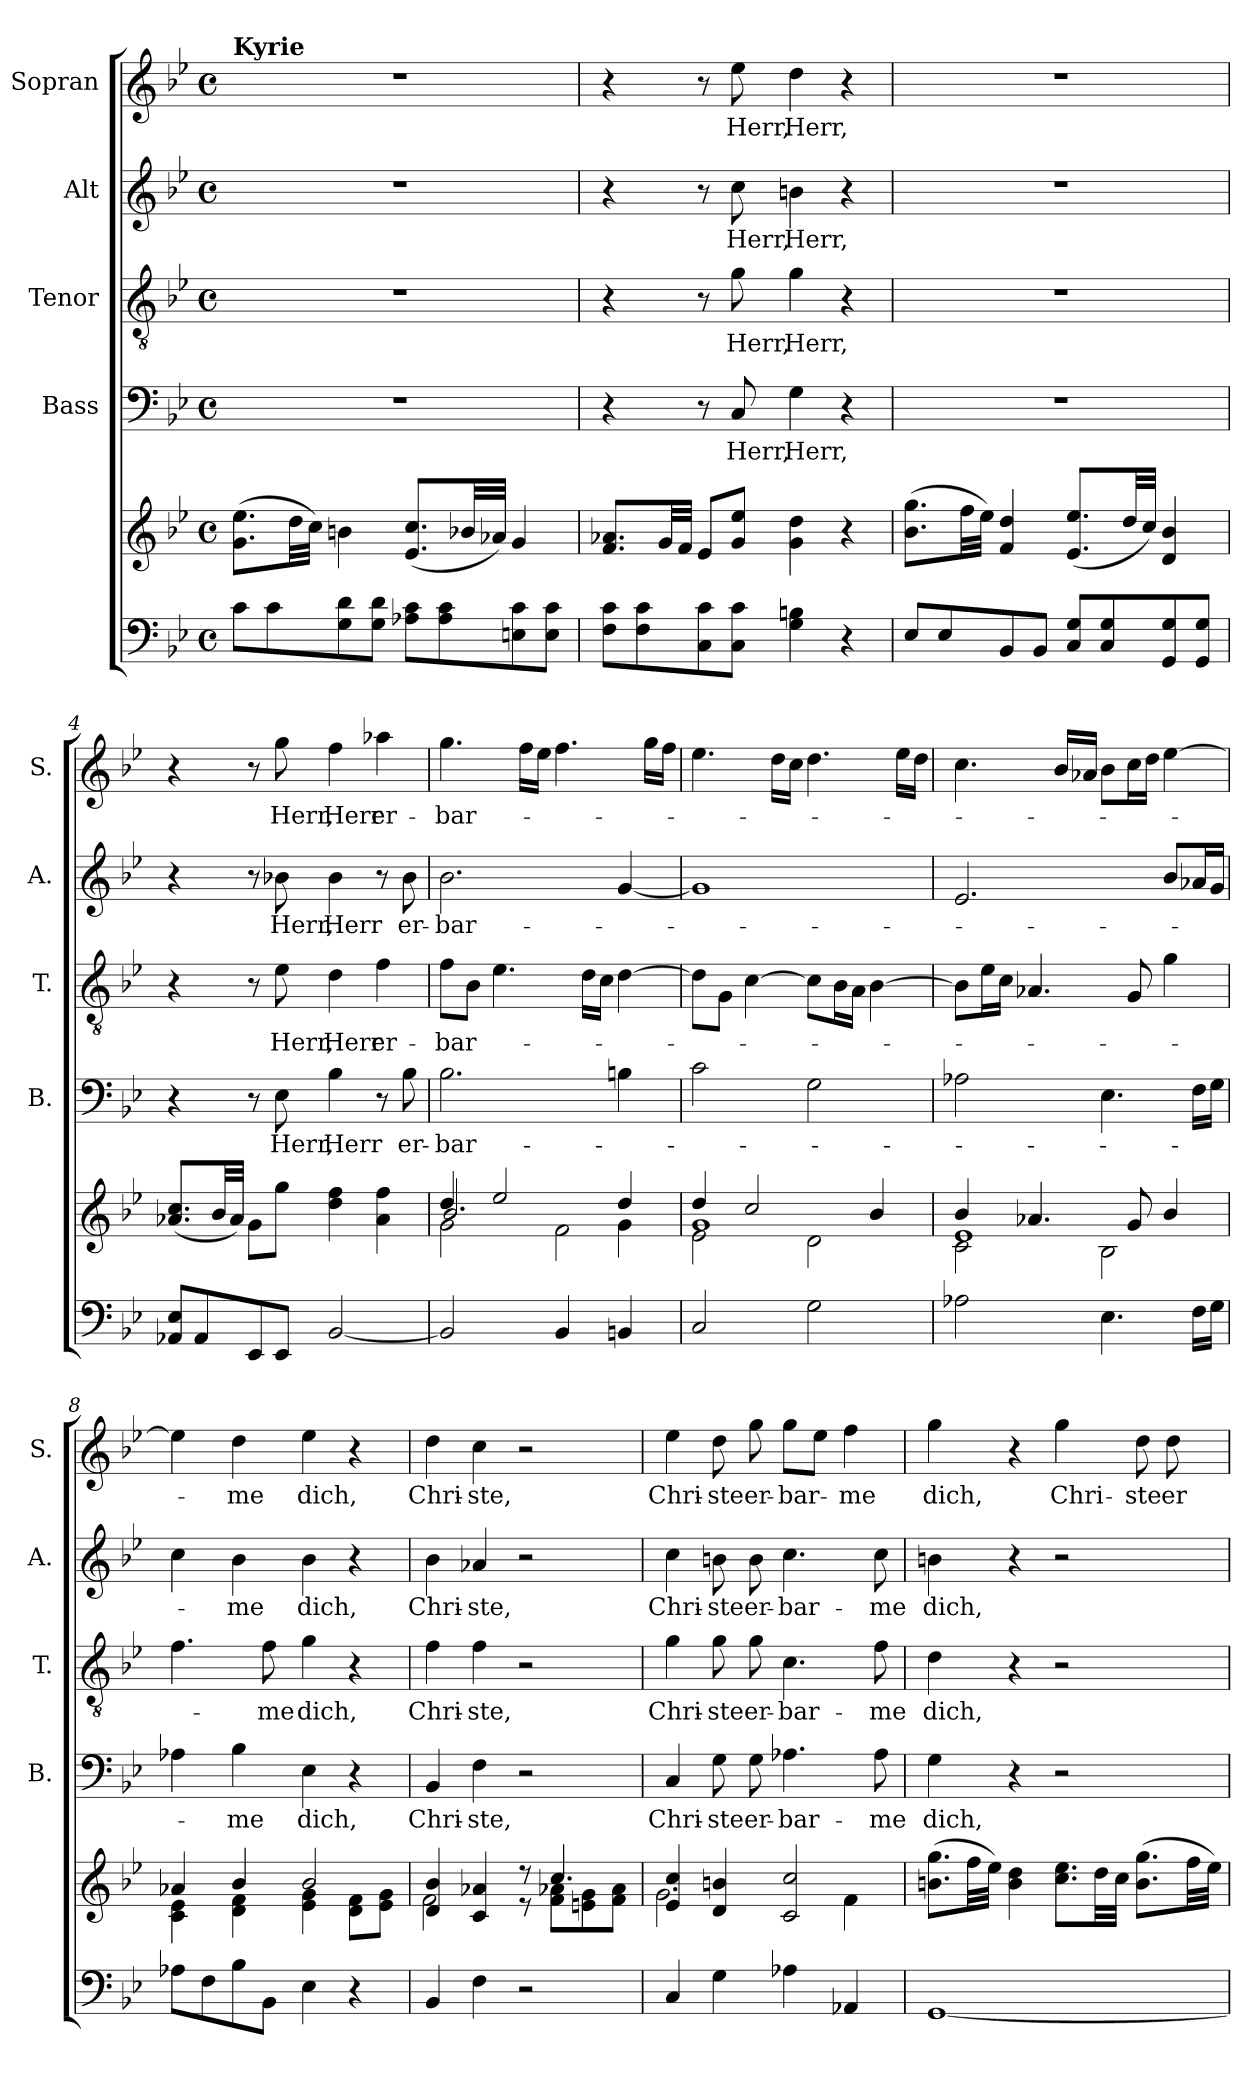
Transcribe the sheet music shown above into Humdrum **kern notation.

**kern	**kern	**kern	**text	**kern	**text	**kern	**text	**kern	**text
*part5	*part5	*part4	*part4	*part3	*part3	*part2	*part2	*part1	*part1
*staff6	*staff5	*staff4	*staff4	*staff3	*staff3	*staff2	*staff2	*staff1	*staff1
*	*	*I"Bass	*	*I"Tenor	*	*I"Alt	*	*I"Sopran	*
*	*	*I'B.	*	*I'T.	*	*I'A.	*	*I'S.	*
*clefF4	*clefG2	*clefF4	*	*clefGv2	*	*clefG2	*	*clefG2	*
*k[b-e-]	*k[b-e-]	*k[b-e-]	*	*k[b-e-]	*	*k[b-e-]	*	*k[b-e-]	*
*B-:	*B-:	*B-:	*	*B-:	*	*B-:	*	*B-:	*
*M4/4	*M4/4	*M4/4	*	*M4/4	*	*M4/4	*	*M4/4	*
*met(c)	*met(c)	*met(c)	*	*met(c)	*	*met(c)	*	*met(c)	*
=1	=1	=1	=1	=1	=1	=1	=1	=1	=1
!	!	!	!	!	!	!	!	!LO:TX:a:B:t=Kyrie	!
8c\L	(>8.g\ 8.ee-\L	1r	.	1r	.	1r	.	1r	.
8c\	.	.	.	.	.	.	.	.	.
.	32dd\LL	.	.	.	.	.	.	.	.
.	32cc\JJJ)	.	.	.	.	.	.	.	.
8G\ 8d\	4bn\	.	.	.	.	.	.	.	.
8G\ 8d\J	.	.	.	.	.	.	.	.	.
8A-X\ 8c\L	(<8.e-/ 8.cc/L	.	.	.	.	.	.	.	.
8A-\ 8c\	.	.	.	.	.	.	.	.	.
.	32b-X/LL	.	.	.	.	.	.	.	.
.	32a-X/JJJ)	.	.	.	.	.	.	.	.
8En\ 8c\	4g/	.	.	.	.	.	.	.	.
8E\ 8c\J	.	.	.	.	.	.	.	.	.
=2	=2	=2	=2	=2	=2	=2	=2	=2	=2
8F\ 8c\L	8.f/ 8.a-X/L	4r	.	4r	.	4r	.	4r	.
8F\ 8c\	.	.	.	.	.	.	.	.	.
.	32g/LL	.	.	.	.	.	.	.	.
.	32f/JJJ	.	.	.	.	.	.	.	.
8C\ 8c\	8e-/L	8r	.	8r	.	8r	.	8r	.
!	!	!	!LO:LY:b	!	!LO:LY:b	!	!LO:LY:b	!	!LO:LY:b
8C\ 8c\J	8g/ 8ee-/J	8C/	Herr,	8g\	Herr,	8cc\	Herr,	8ee-\	Herr,
!	!	!	!LO:LY:b	!	!LO:LY:b	!	!LO:LY:b	!	!LO:LY:b
4G\ 4Bn\	4g\ 4dd\	4G\	Herr,	4g\	Herr,	4bn\	Herr,	4dd\	Herr,
4r	4r	4r	.	4r	.	4r	.	4r	.
=3	=3	=3	=3	=3	=3	=3	=3	=3	=3
8E-/L	(>8.b-\ 8.gg\L	1r	.	1r	.	1r	.	1r	.
8E-/	.	.	.	.	.	.	.	.	.
.	32ff\LL	.	.	.	.	.	.	.	.
.	32ee-\JJJ)	.	.	.	.	.	.	.	.
8BB-/	4f/ 4dd/	.	.	.	.	.	.	.	.
8BB-/J	.	.	.	.	.	.	.	.	.
8C/ 8G/L	(<8.e-/ 8.ee-/L	.	.	.	.	.	.	.	.
8C/ 8G/	.	.	.	.	.	.	.	.	.
.	32dd/LL	.	.	.	.	.	.	.	.
.	32cc/JJJ)	.	.	.	.	.	.	.	.
8GG/ 8G/	4d/ 4b-/	.	.	.	.	.	.	.	.
8GG/ 8G/J	.	.	.	.	.	.	.	.	.
=4	=4	=4	=4	=4	=4	=4	=4	=4	=4
8AA-X/ 8E-/L	(<8.a-X/ 8.cc/L	4r	.	4r	.	4r	.	4r	.
8AA-/	.	.	.	.	.	.	.	.	.
.	32b-/LL	.	.	.	.	.	.	.	.
.	32a-/JJJ)	.	.	.	.	.	.	.	.
8EE-/	8g\L	8r	.	8r	.	8r	.	8r	.
!	!	!	!LO:LY:b	!	!LO:LY:b	!	!LO:LY:b	!	!LO:LY:b
8EE-/J	8gg\J	8E-\	Herr,	8e-\	Herr,	8b-X\	Herr,	8gg\	Herr,
!	!	!	!LO:LY:b	!	!LO:LY:b	!	!LO:LY:b	!	!LO:LY:b
[2BB-/	4dd\ 4ff\	4B-\	Herr	4d\	Herr	4b-\	Herr	4ff\	Herr
!	!	!	!	!	!LO:LY:b	!	!	!	!LO:LY:b
.	4a-\ 4ff\	8r	.	4f\	er-	8r	.	4aa-X\	er-
!	!	!	!LO:LY:b	!	!	!	!LO:LY:b	!	!
.	.	8B-\	er-	.	.	8b-\	er-	.	.
!!LO:LB:g=z
=5	=5	=5	=5	=5	=5	=5	=5	=5	=5
*	*^	*	*	*	*	*	*	*	*
*	*	*^	*	*	*	*	*	*	*	*
!	!	!	!	!	!LO:LY:b	!	!LO:LY:b	!	!LO:LY:b	!	!LO:LY:b
2BB-/]	4dd/	2g\	2.b-/	2.B-\	-bar-	8f\L	-bar-	2.b-\	-bar-	4.gg\	-bar-
.	.	.	.	.	.	8B-\J	.	.	.	.	.
.	2ee-/	.	.	.	.	4.e-\	.	.	.	.	.
.	.	.	.	.	.	.	.	.	.	16ff\LL	.
.	.	.	.	.	.	.	.	.	.	16ee-\JJ	.
4BB-/	.	2f\	.	.	.	.	.	.	.	4.ff\	.
.	.	.	.	.	.	16d\LL	.	.	.	.	.
.	.	.	.	.	.	16c\JJ	.	.	.	.	.
4BBn/	4dd/	.	4g\	4Bn\	.	[4d\	.	[4g/	.	.	.
.	.	.	.	.	.	.	.	.	.	16gg\LL	.
.	.	.	.	.	.	.	.	.	.	16ff\JJ	.
=6	=6	=6	=6	=6	=6	=6	=6	=6	=6	=6	=6
2C/	4dd/	2e-\	1g	2c\	.	8d\L]	.	1g]	.	4.ee-\	.
.	.	.	.	.	.	8G\J	.	.	.	.	.
.	2cc/	.	.	.	.	[4c\	.	.	.	.	.
.	.	.	.	.	.	.	.	.	.	16dd\LL	.
.	.	.	.	.	.	.	.	.	.	16cc\JJ	.
2G\	.	2d\	.	2G\	.	8c\L]	.	.	.	4.dd\	.
.	.	.	.	.	.	16B-\L	.	.	.	.	.
.	.	.	.	.	.	16A\JJ	.	.	.	.	.
.	4b-/	.	.	.	.	[4B-\	.	.	.	.	.
.	.	.	.	.	.	.	.	.	.	16ee-\LL	.
.	.	.	.	.	.	.	.	.	.	16dd\JJ	.
=7	=7	=7	=7	=7	=7	=7	=7	=7	=7	=7	=7
2A-X\	4b-/	2c\	1e-	2A-X\	.	8B-\L]	.	2.e-/	.	4.cc\	.
.	.	.	.	.	.	16e-\L	.	.	.	.	.
.	.	.	.	.	.	16c\JJ	.	.	.	.	.
.	4.a-X/	.	.	.	.	4.A-X/	.	.	.	.	.
.	.	.	.	.	.	.	.	.	.	16b-/LL	.
.	.	.	.	.	.	.	.	.	.	16a-X/JJ	.
4.E-\	.	2B-\	.	4.E-\	.	.	.	.	.	8b-\L	.
.	8g/	.	.	.	.	8G/	.	.	.	16cc\L	.
.	.	.	.	.	.	.	.	.	.	16dd\JJ	.
.	4b-/	.	.	.	.	4g\	.	8b-/L	.	[4ee-\	.
16F\LL	.	.	.	16F\LL	.	.	.	16a-X/L	.	.	.
16G\JJ	.	.	.	16G\JJ	.	.	.	16g/JJ	.	.	.
*	*	*v	*v	*	*	*	*	*	*	*	*
=8	=8	=8	=8	=8	=8	=8	=8	=8	=8	=8
8A-X\L	4a-X/	4c\ 4e-\	4A-X\	.	4.f\	.	4cc\	.	4ee-\]	.
8F\	.	.	.	.	.	.	.	.	.	.
!	!	!	!	!LO:LY:b	!	!	!	!LO:LY:b	!	!LO:LY:b
8B-\	4b-/	4d\ 4f\	4B-\	-me	.	.	4b-\	-me	4dd\	-me
!	!	!	!	!	!	!LO:LY:b	!	!	!	!
8BB-\J	.	.	.	.	8f\	-me	.	.	.	.
!	!	!	!	!LO:LY:b	!	!LO:LY:b	!	!LO:LY:b	!	!LO:LY:b
4E-\	2b-/	4e-\ 4g\	4E-\	dich,	4g\	dich,	4b-\	dich,	4ee-\	dich,
4r	.	8d\ 8f\L	4r	.	4r	.	4r	.	4r	.
.	.	8e-\ 8g\J	.	.	.	.	.	.	.	.
!!LO:PB:g=z
=9	=9	=9	=9	=9	=9	=9	=9	=9	=9	=9
!	!	!	!	!LO:LY:b	!	!LO:LY:b	!	!LO:LY:b	!	!LO:LY:b
4BB-/	4d/ 4b-/	2f\	4BB-/	Chri-	4f\	Chri-	4b-\	Chri-	4dd\	Chri-
!	!	!	!	!LO:LY:b	!	!LO:LY:b	!	!LO:LY:b	!	!LO:LY:b
4F\	4c/ 4a-X/	.	4F\	-ste,	4f\	-ste,	4a-X/	-ste,	4cc\	-ste,
2r	8r	8r	2r	.	2r	.	2r	.	2r	.
.	4.cc/	8f\ 8a-X\L	.	.	.	.	.	.	.	.
.	.	8en\ 8g\	.	.	.	.	.	.	.	.
.	.	8f\ 8a-\J	.	.	.	.	.	.	.	.
=10	=10	=10	=10	=10	=10	=10	=10	=10	=10	=10
!	!	!	!	!LO:LY:b	!	!LO:LY:b	!	!LO:LY:b	!	!LO:LY:b
4C/	4e-/ 4cc/	2.g\	4C/	Chri-	4g\	Chri-	4cc\	Chri-	4ee-\	Chri-
!	!	!	!	!LO:LY:b	!	!LO:LY:b	!	!LO:LY:b	!	!LO:LY:b
4G\	4d/ 4bn/	.	8G\	-ste	8g\	-ste	8bn\	-ste	8dd\	-ste
!	!	!	!	!LO:LY:b	!	!LO:LY:b	!	!LO:LY:b	!	!LO:LY:b
.	.	.	8G\	er-	8g\	er-	8b\	er-	8gg\	er-
!	!	!	!	!LO:LY:b	!	!LO:LY:b	!	!LO:LY:b	!	!LO:LY:b
4A-X\	2c/ 2cc/	.	4.A-X\	-bar-	4.c\	-bar-	4.cc\	-bar-	8gg\L	-bar-
.	.	.	.	.	.	.	.	.	8ee-\J	.
!	!	!	!	!	!	!	!	!	!	!LO:LY:b
4AA-X/	.	4f\	.	.	.	.	.	.	4ff\	-me
!	!	!	!	!LO:LY:b	!	!LO:LY:b	!	!LO:LY:b	!	!
.	.	.	8A-\	-me	8f\	-me	8cc\	-me	.	.
*	*v	*v	*	*	*	*	*	*	*	*
=11	=11	=11	=11	=11	=11	=11	=11	=11	=11
!	!	!	!LO:LY:b	!	!LO:LY:b	!	!LO:LY:b	!	!LO:LY:b
[1GG	(>8.bn\ 8.gg\L	4G\	dich,	4d\	dich,	4bn\	dich,	4gg\	dich,
.	32ff\LL	.	.	.	.	.	.	.	.
.	32ee-\JJJ)	.	.	.	.	.	.	.	.
.	4b\ 4dd\	4r	.	4r	.	4r	.	4r	.
!	!	!	!	!	!	!	!	!	!LO:LY:b
.	8.cc\ 8.ee-\L	2r	.	2r	.	2r	.	4gg\	Chri-
.	32dd\LL	.	.	.	.	.	.	.	.
.	32cc\JJJ	.	.	.	.	.	.	.	.
!	!	!	!	!	!	!	!	!	!LO:LY:b
.	(>8.b\ 8.gg\L	.	.	.	.	.	.	8dd\	-ste
!	!	!	!	!	!	!	!	!	!LO:LY:b
.	.	.	.	.	.	.	.	8dd\	er-
.	32ff\LL	.	.	.	.	.	.	.	.
.	32ee-\JJJ)	.	.	.	.	.	.	.	.
=	=	=	=	=	=	=	=	=	=
*-	*-	*-	*-	*-	*-	*-	*-	*-	*-
